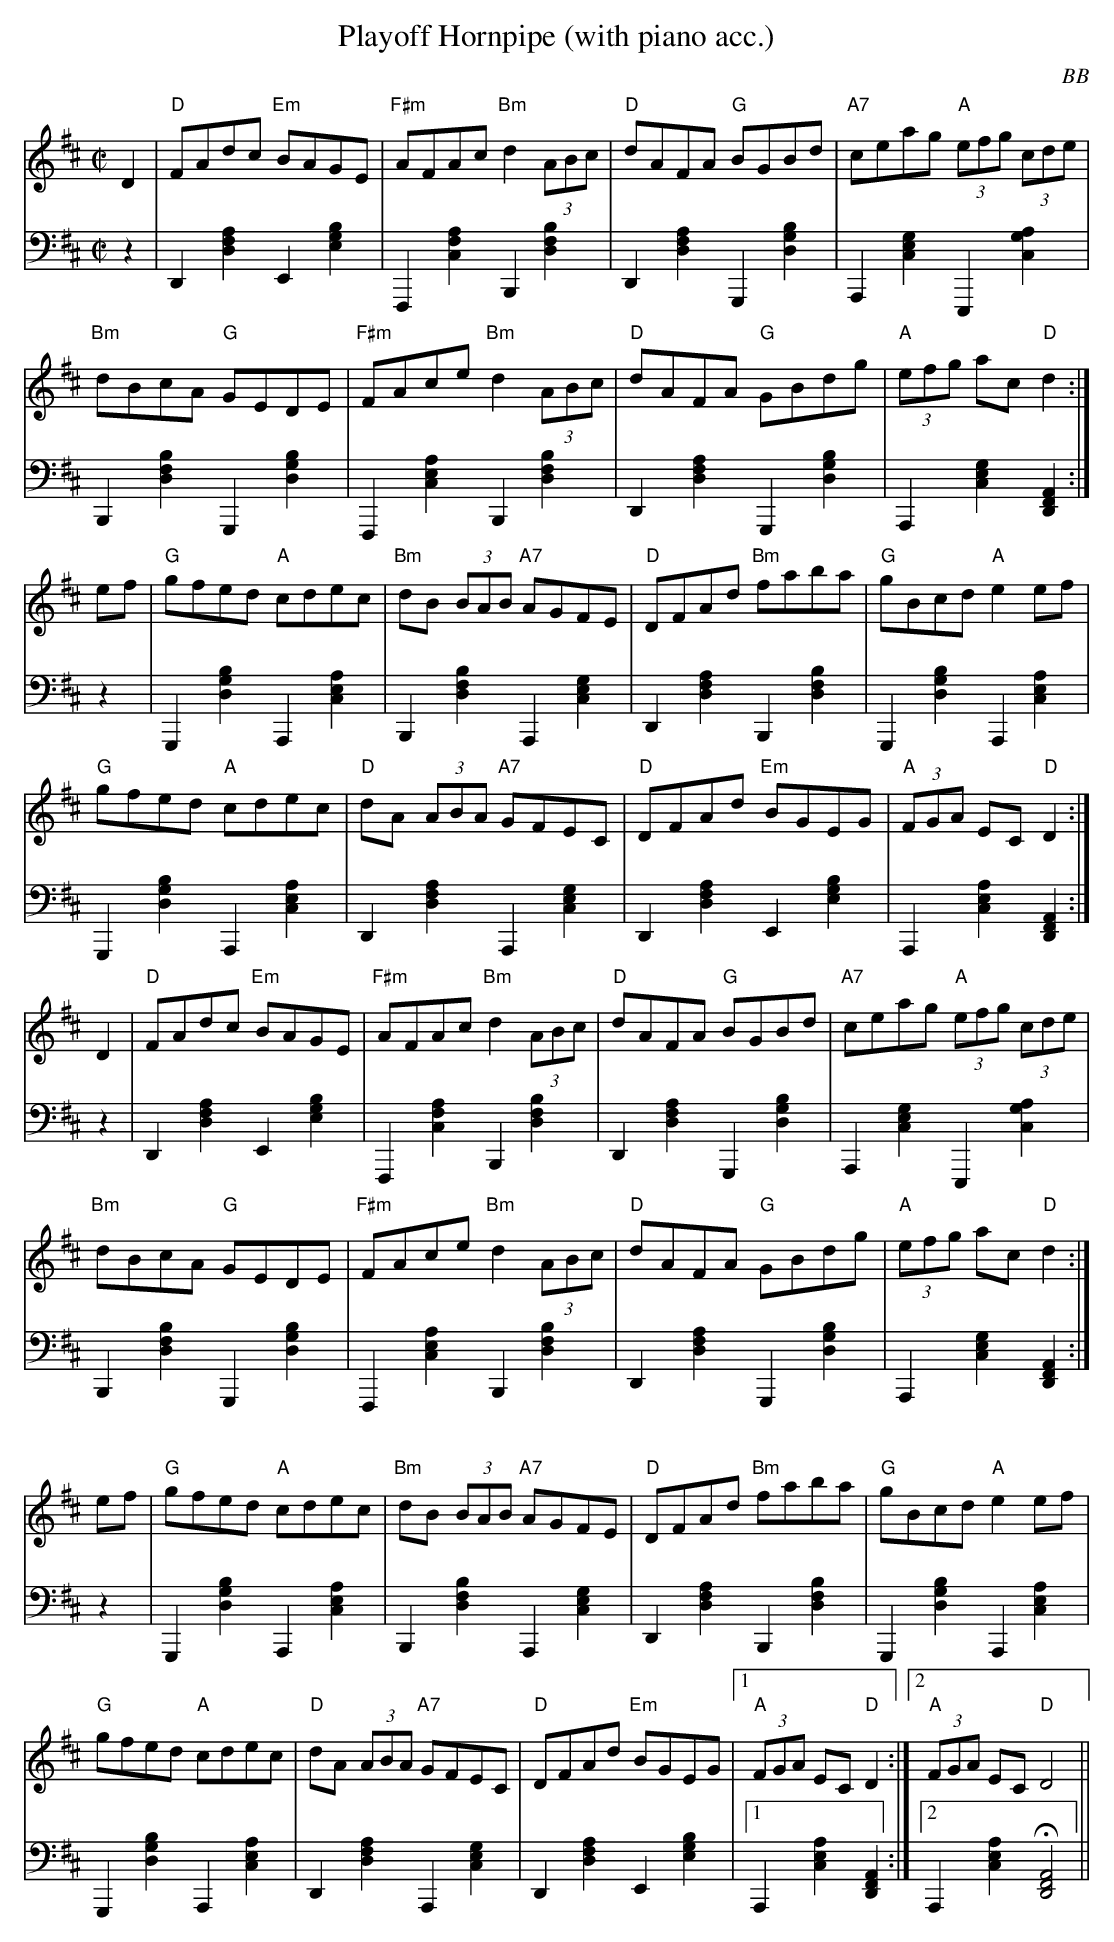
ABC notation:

X:1
T: Playoff Hornpipe (with piano acc.)
C: BB
Q: 310
M: C|
L: 1/8
V: 1 program 1 73 %flute
V: 2 volume=70 program 1 00 clef=bass m=D
K: D
[V:1] D2|"D"FAdc "Em"BAGE|"F#m"AFAc "Bm"d2 (3ABc|"D"dAFA "G"BGBd|\
"A7"ceag "A"(3efg (3cde|
[V:2] z2|D,2[A2D2F2]E,2[E2B2G2]|F,,2[A2C2F2]B,,2[F2B2D2]|D,2[A2D2F2]G,,2[G2B2D2]|\
A,,2[G2C2E2]E,,2[A2C2G2]|
[V:1] "Bm"dBcA "G"GEDE|"F#m"FAce "Bm"d2 (3ABc|"D"dAFA "G"GBdg|"A"(3efg ac "D"d2 :|
[V:2] B,,2[F2B2D2]G,,2[G2B2D2]|F,,2[A2C2E2]B,,2[F2B2D2]|D,2[A2D2F2]G,,2[G2B2D2]|\
A,,2[G2C2E2][D,2F,2A,2]:|
[V:1] ef|"G"gfed "A"cdec|"Bm"dB (3BAB "A7"AGFE|"D"DFAd "Bm"faba|"G"gBcd "A"e2 ef|
[V:2] z2|G,,2[G2B2D2]A,,2[A2C2E2]|B,,2[F2B2D2]A,,2[G2C2E2]|D,2[A2D2F2]B,,2[F2B2D2]|\
G,,2[G2B2D2]A,,2[A2C2E2]|
[V:1] "G"gfed "A"cdec|"D"dA (3ABA "A7"GFEC|"D"DFAd "Em"BGEG|"A"(3FGA EC "D"D2 :|
[V:2] G,,2[G2B2D2]A,,2[A2C2E2]|D,2[A2D2F2]A,,2[G2C2E2]|D,2[A2D2F2]E,2[E2B2G2]|
A,,2[A2C2E2][D,2F,2A,2]:|
[V:1] D2|"D"FAdc "Em"BAGE|"F#m"AFAc "Bm"d2 (3ABc|"D"dAFA "G"BGBd|"A7"ceag "A"(3efg (3cde|
[V:2] z2|D,2[A2D2F2]E,2[E2B2G2]|F,,2[A2C2F2]B,,2[F2B2D2]|D,2[A2D2F2]G,,2[G2B2D2]|\
A,,2[G2C2E2]E,,2[A2C2G2]|
[V:1] "Bm"dBcA "G"GEDE|"F#m"FAce "Bm"d2 (3ABc|"D"dAFA "G"GBdg|"A"(3efg ac "D"d2 :|
[V:2] B,,2[F2B2D2]G,,2[G2B2D2]|F,,2[A2C2E2]B,,2[F2B2D2]|D,2[A2D2F2]G,,2[G2B2D2]|\
A,,2[G2C2E2][D,2F,2A,2]:|
[V:1] ef|"G"gfed "A"cdec|"Bm"dB (3BAB "A7"AGFE|"D"DFAd "Bm"faba|"G"gBcd "A"e2 ef|
[V:2] z2|G,,2[G2B2D2]A,,2[A2C2E2]|B,,2[F2B2D2]A,,2[G2C2E2]|D,2[A2D2F2]B,,2[F2B2D2]|\
G,,2[G2B2D2]A,,2[A2C2E2]|
[V:1] "G"gfed "A"cdec|"D"dA (3ABA "A7"GFEC|"D"DFAd "Em"BGEG|1 "A"(3FGA EC "D"D2 :|2\
"A"(3FGA EC "D"D4||
[V:2] G,,2[G2B2D2]A,,2[A2C2E2]|D,2[A2D2F2]A,,2[G2C2E2]|D,2[A2D2F2]E,2[E2B2G2]|1\
A,,2[A2C2E2][D,2F,2A,2]:|2 A,,2[A2C2E2]H[D,4F,4A,4]||
